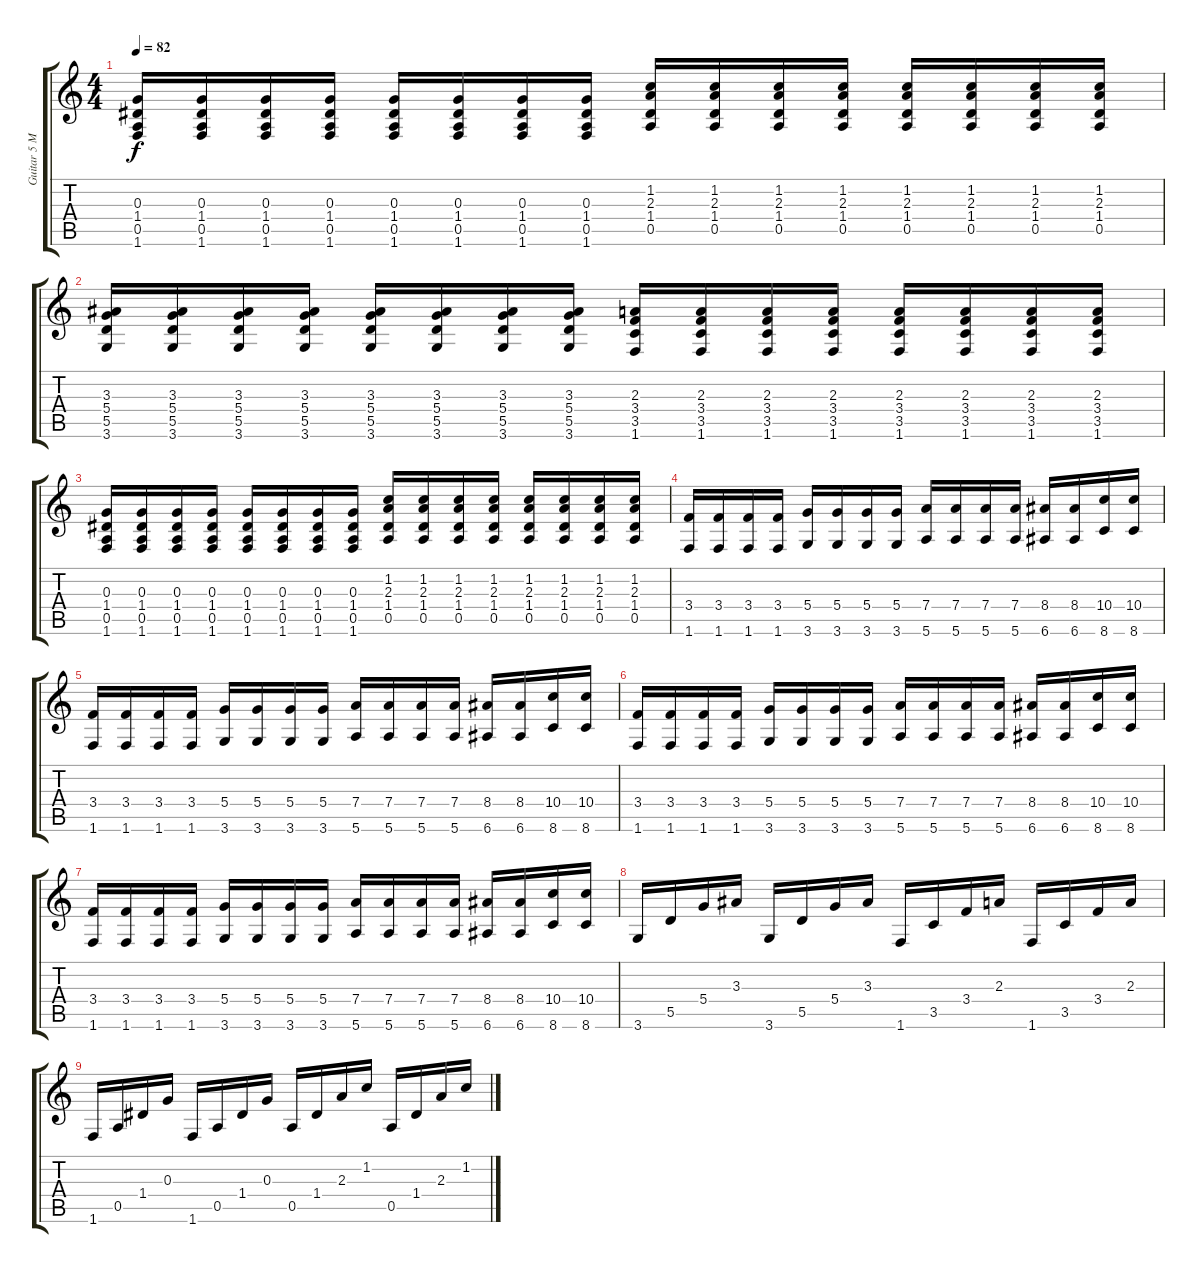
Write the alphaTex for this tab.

\track ("Guitar 5 Muted" "Guitar 5 M") {instrument electricguitarmuted}
\staff {score tabs}
\tuning (E4 B3 G3 D3 A2 E2) {hide}
\ts (4 4)
\tempo 82
\clef g2
\ks c
(0.3 1.4 0.5 1.6).16{dy f} (0.3 1.4 0.5 1.6).16 (0.3 1.4 0.5 1.6).16 (0.3 1.4 0.5 1.6).16 (0.3 1.4 0.5 1.6).16 (0.3 1.4 0.5 1.6).16 (0.3 1.4 0.5 1.6).16 (0.3 1.4 0.5 1.6).16 (1.2 2.3 1.4 0.5).16 (1.2 2.3 1.4 0.5).16 (1.2 2.3 1.4 0.5).16 (1.2 2.3 1.4 0.5).16 (1.2 2.3 1.4 0.5).16 (1.2 2.3 1.4 0.5).16 (1.2 2.3 1.4 0.5).16 (1.2 2.3 1.4 0.5).16 |
(3.3 5.4 5.5 3.6).16{volume 8} (3.3 5.4 5.5 3.6).16 (3.3 5.4 5.5 3.6).16 (3.3 5.4 5.5 3.6).16 (3.3 5.4 5.5 3.6).16 (3.3 5.4 5.5 3.6).16 (3.3 5.4 5.5 3.6).16 (3.3 5.4 5.5 3.6).16 (2.3 3.4 3.5 1.6).16 (2.3 3.4 3.5 1.6).16 (2.3 3.4 3.5 1.6).16 (2.3 3.4 3.5 1.6).16 (2.3 3.4 3.5 1.6).16 (2.3 3.4 3.5 1.6).16 (2.3 3.4 3.5 1.6).16 (2.3 3.4 3.5 1.6).16 |
(0.3 1.4 0.5 1.6).16 (0.3 1.4 0.5 1.6).16 (0.3 1.4 0.5 1.6).16 (0.3 1.4 0.5 1.6).16 (0.3 1.4 0.5 1.6).16 (0.3 1.4 0.5 1.6).16 (0.3 1.4 0.5 1.6).16 (0.3 1.4 0.5 1.6).16 (1.2 2.3 1.4 0.5).16 (1.2 2.3 1.4 0.5).16 (1.2 2.3 1.4 0.5).16 (1.2 2.3 1.4 0.5).16 (1.2 2.3 1.4 0.5).16 (1.2 2.3 1.4 0.5).16 (1.2 2.3 1.4 0.5).16 (1.2 2.3 1.4 0.5).16 |
(3.4 1.6).16 (3.4 1.6).16 (3.4 1.6).16 (3.4 1.6).16 (5.4 3.6).16 (5.4 3.6).16 (5.4 3.6).16 (5.4 3.6).16 (7.4 5.6).16 (7.4 5.6).16 (7.4 5.6).16 (7.4 5.6).16 (8.4 6.6).16 (8.4 6.6).16 (10.4 8.6).16 (10.4 8.6).16 |
(3.4 1.6).16 (3.4 1.6).16 (3.4 1.6).16 (3.4 1.6).16 (5.4 3.6).16 (5.4 3.6).16 (5.4 3.6).16 (5.4 3.6).16 (7.4 5.6).16 (7.4 5.6).16 (7.4 5.6).16 (7.4 5.6).16 (8.4 6.6).16 (8.4 6.6).16 (10.4 8.6).16 (10.4 8.6).16 |
(3.4 1.6).16 (3.4 1.6).16 (3.4 1.6).16 (3.4 1.6).16 (5.4 3.6).16 (5.4 3.6).16 (5.4 3.6).16 (5.4 3.6).16 (7.4 5.6).16 (7.4 5.6).16 (7.4 5.6).16 (7.4 5.6).16 (8.4 6.6).16 (8.4 6.6).16 (10.4 8.6).16 (10.4 8.6).16 |
(3.4 1.6).16 (3.4 1.6).16 (3.4 1.6).16 (3.4 1.6).16 (5.4 3.6).16 (5.4 3.6).16 (5.4 3.6).16 (5.4 3.6).16 (7.4 5.6).16 (7.4 5.6).16 (7.4 5.6).16 (7.4 5.6).16 (8.4 6.6).16 (8.4 6.6).16 (10.4 8.6).16 (10.4 8.6).16 |
3.6.16 5.5.16 5.4.16 3.3.16 3.6.16 5.5.16 5.4.16 3.3.16 1.6.16 3.5.16 3.4.16 2.3.16 1.6.16 3.5.16 3.4.16 2.3.16 |
1.6.16 0.5.16 1.4.16 0.3.16 1.6.16 0.5.16 1.4.16 0.3.16 0.5.16 1.4.16 2.3.16 1.2.16 0.5.16 1.4.16 2.3.16 1.2.16
